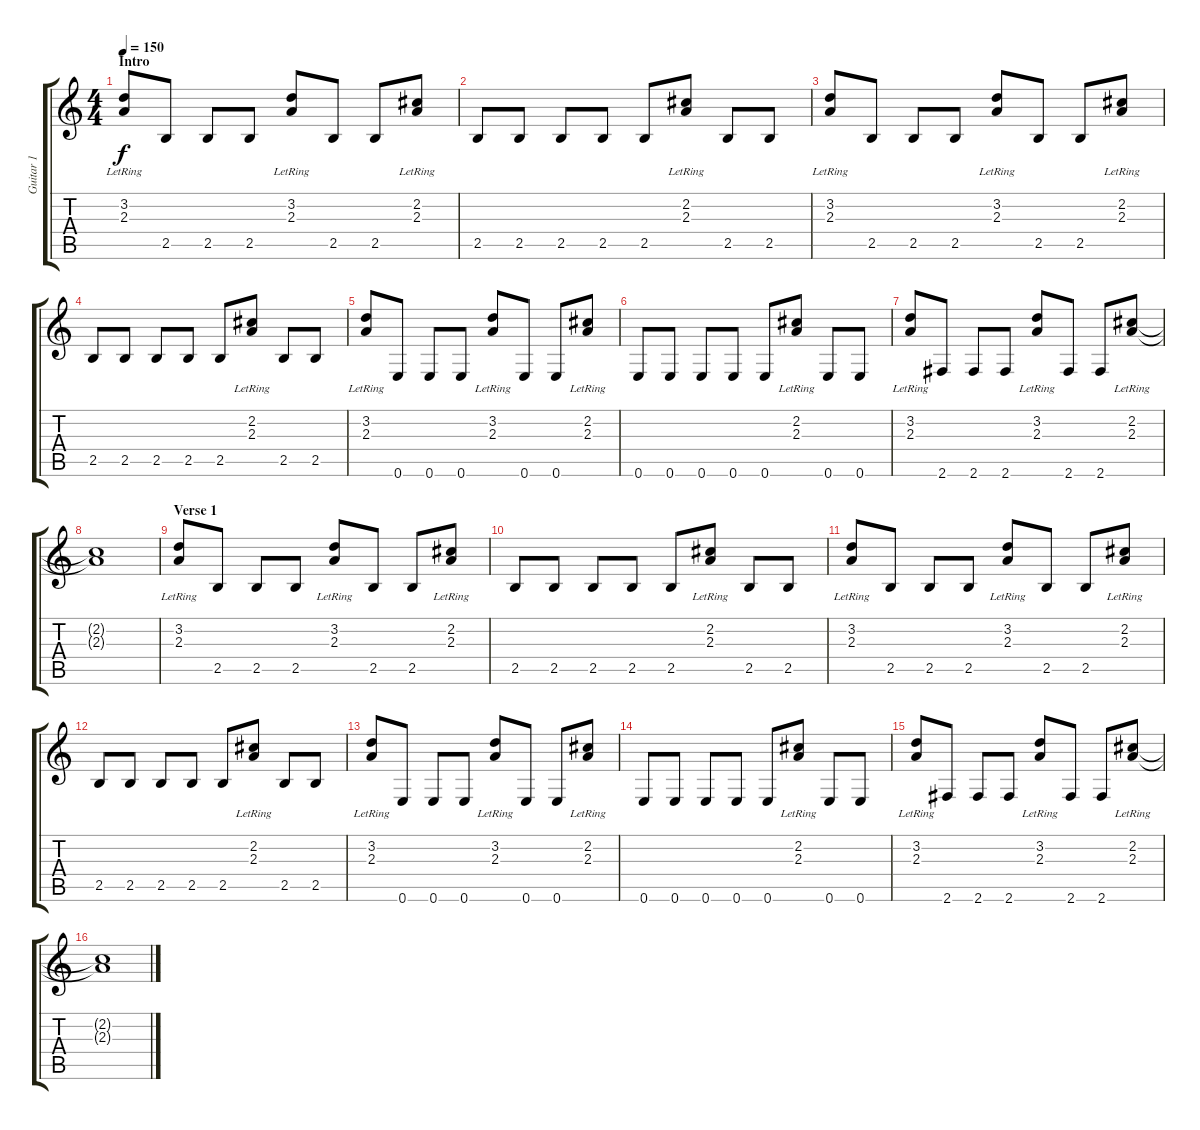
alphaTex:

\track ("Guitar 1" "Guitar 1") {instrument electricguitarjazz}
\staff {score tabs}
\tuning (E4 B3 G3 D3 A2 E2) {hide}
\ts (4 4)
\section ("" "Intro")
\tempo 150
\clef g2
\ks c
(3.2{lr} 2.3{lr}).8{dy f instrument electricguitarjazz} 2.5.8 2.5.8 2.5.8 (3.2{lr} 2.3{lr}).8 2.5.8 2.5.8 (2.2{lr} 2.3{lr}).8 |
2.5.8 2.5.8 2.5.8 2.5.8 2.5.8 (2.2{lr} 2.3{lr}).8 2.5.8 2.5.8 |
(3.2{lr} 2.3{lr}).8 2.5.8 2.5.8 2.5.8 (3.2{lr} 2.3{lr}).8 2.5.8 2.5.8 (2.2{lr} 2.3{lr}).8 |
2.5.8 2.5.8 2.5.8 2.5.8 2.5.8 (2.2{lr} 2.3{lr}).8 2.5.8 2.5.8 |
(3.2{lr} 2.3{lr}).8 0.6.8 0.6.8 0.6.8 (3.2{lr} 2.3{lr}).8 0.6.8 0.6.8 (2.2{lr} 2.3{lr}).8 |
0.6.8 0.6.8 0.6.8 0.6.8 0.6.8 (2.2{lr} 2.3{lr}).8 0.6.8 0.6.8 |
(3.2{lr} 2.3{lr}).8 2.6.8 2.6.8 2.6.8 (3.2{lr} 2.3{lr}).8 2.6.8 2.6.8 (2.2{lr} 2.3{lr}).8 |
(2.2{t} 2.3{t}).1 |
\section ("" "Verse 1")
(3.2{lr} 2.3{lr}).8 2.5.8 2.5.8 2.5.8 (3.2{lr} 2.3{lr}).8 2.5.8 2.5.8 (2.2{lr} 2.3{lr}).8 |
2.5.8 2.5.8 2.5.8 2.5.8 2.5.8 (2.2{lr} 2.3{lr}).8 2.5.8 2.5.8 |
(3.2{lr} 2.3{lr}).8 2.5.8 2.5.8 2.5.8 (3.2{lr} 2.3{lr}).8 2.5.8 2.5.8 (2.2{lr} 2.3{lr}).8 |
2.5.8 2.5.8 2.5.8 2.5.8 2.5.8 (2.2{lr} 2.3{lr}).8 2.5.8 2.5.8 |
(3.2{lr} 2.3{lr}).8 0.6.8 0.6.8 0.6.8 (3.2{lr} 2.3{lr}).8 0.6.8 0.6.8 (2.2{lr} 2.3{lr}).8 |
0.6.8 0.6.8 0.6.8 0.6.8 0.6.8 (2.2{lr} 2.3{lr}).8 0.6.8 0.6.8 |
(3.2{lr} 2.3{lr}).8 2.6.8 2.6.8 2.6.8 (3.2{lr} 2.3{lr}).8 2.6.8 2.6.8 (2.2{lr} 2.3{lr}).8 |
(2.2{t} 2.3{t}).1
